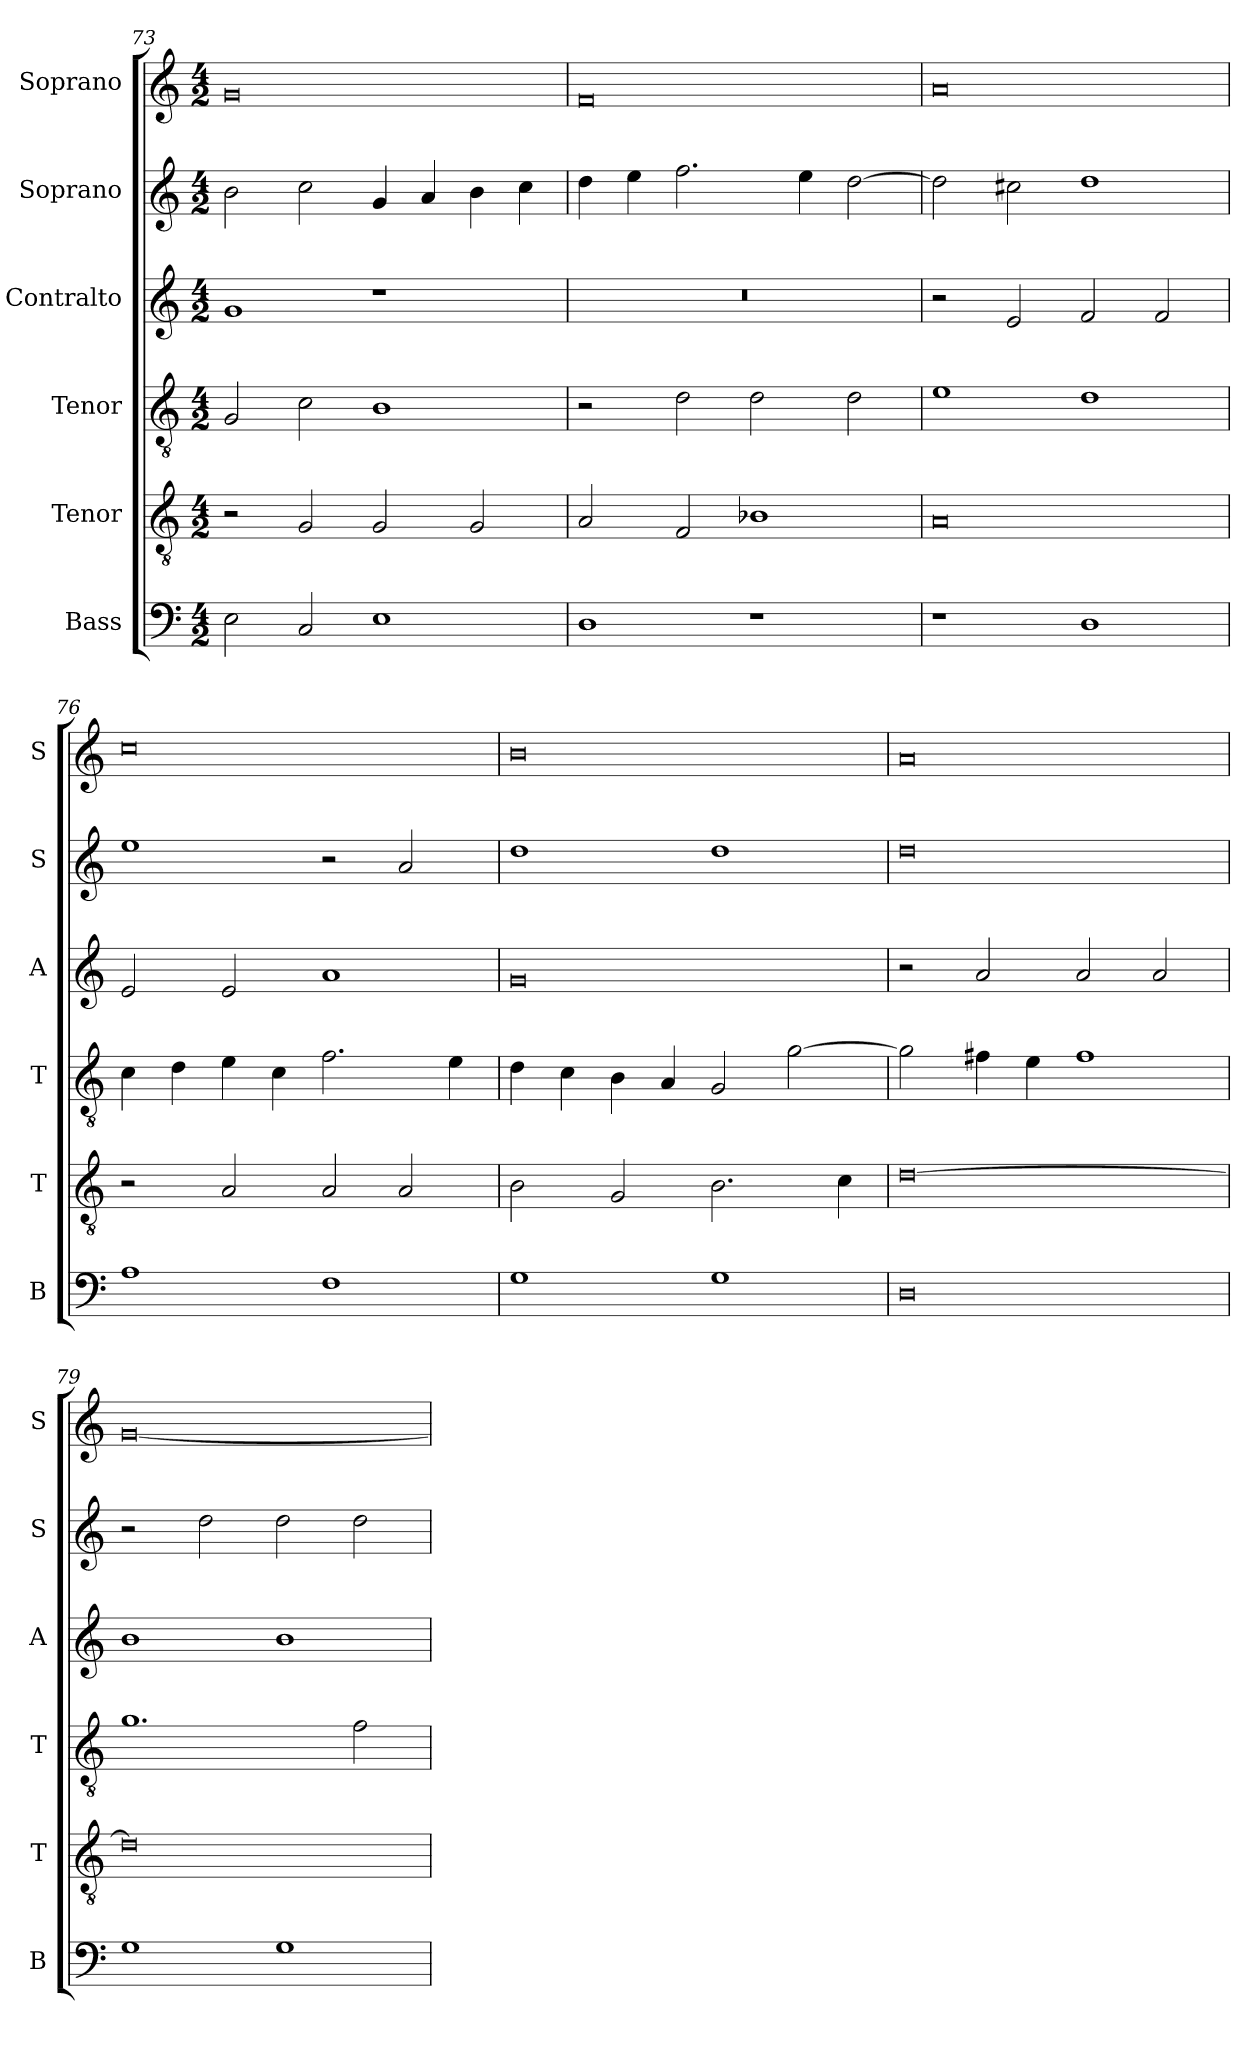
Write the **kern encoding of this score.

**kern	**kern	**kern	**kern	**kern	**kern
*part6	*part5	*part4	*part3	*part2	*part1
*staff6	*staff5	*staff4	*staff3	*staff2	*staff1
*I"Bass	*I"Tenor	*I"Tenor	*I"Contralto	*I"Soprano	*I"Soprano
*I'B	*I'T	*I'T	*I'A	*I'S	*I'S
*clefF4	*clefGv2	*clefGv2	*clefG2	*clefG2	*clefG2
*k[]	*k[]	*k[]	*k[]	*k[]	*k[]
*G:mix	*G:mix	*G:mix	*G:mix	*G:mix	*G:mix
*M4/2	*M4/2	*M4/2	*M4/2	*M4/2	*M4/2
=73	=73	=73	=73	=73	=73
2E	2r	2G	1g	2b	0g
2C	2G	2c	.	2cc	.
1E	2G	1B	1r	4g	.
.	.	.	.	4a	.
.	2G	.	.	4b	.
.	.	.	.	4cc	.
=74	=74	=74	=74	=74	=74
1D	2A	2r	0r	4dd	0f
.	.	.	.	4ee	.
.	2F	2d	.	2.ff	.
1r	1B-X	2d	.	.	.
.	.	.	.	4ee	.
.	.	2d	.	[2dd	.
=75	=75	=75	=75	=75	=75
1r	0A	1e	2r	2dd]	0a
.	.	.	2e	2cc#X	.
1D	.	1d	2f	1dd	.
.	.	.	2f	.	.
=76	=76	=76	=76	=76	=76
1A	2r	4c	2e	1ee	0cc
.	.	4d	.	.	.
.	2A	4e	2e	.	.
.	.	4c	.	.	.
1F	2A	2.f	1a	2r	.
.	2A	.	.	2a	.
.	.	4e	.	.	.
=77	=77	=77	=77	=77	=77
1G	2B	4d	0g	1dd	0b
.	.	4c	.	.	.
.	2G	4B	.	.	.
.	.	4A	.	.	.
1G	2.B	2G	.	1dd	.
.	.	[2g	.	.	.
.	4c	.	.	.	.
=78	=78	=78	=78	=78	=78
0D	[0d	2g]	2r	0dd	0a
.	.	4f#X	2a	.	.
.	.	4e	.	.	.
.	.	1f#	2a	.	.
.	.	.	2a	.	.
=79	=79	=79	=79	=79	=79
1G	0d]	1.g	1b	2r	[0g
.	.	.	.	2dd	.
1G	.	.	1b	2dd	.
.	.	2f	.	2dd	.
=	=	=	=	=	=
*-	*-	*-	*-	*-	*-
